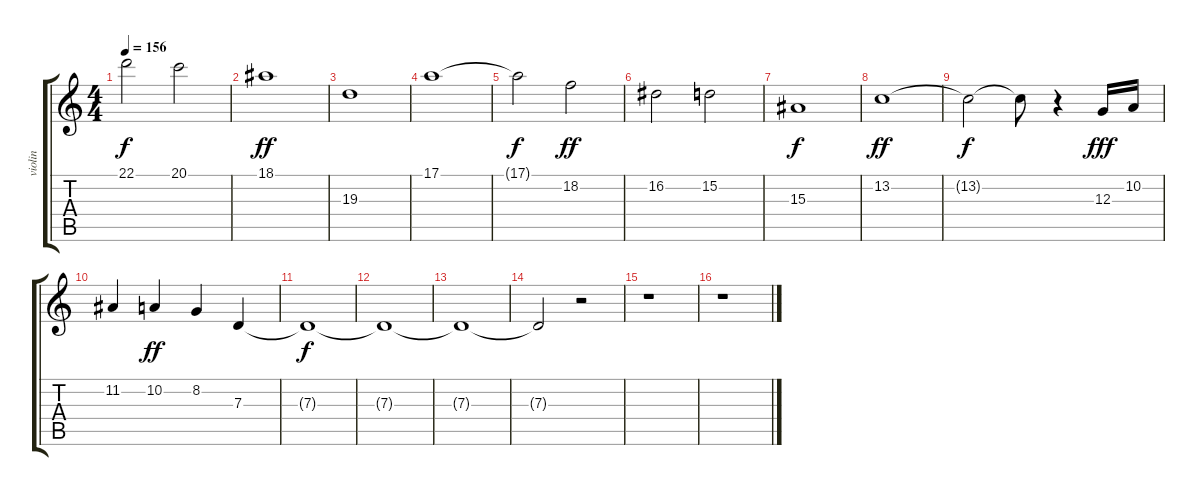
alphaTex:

\track ("violin" "violin") {instrument violin}
\staff {score tabs}
\tuning (E4 B3 G3 D3 A2 E2) {hide}
\ts (4 4)
\tempo 156
\clef g2
\ks c
22.1.2{dy f} 20.1.2 |
18.1.1{dy ff} |
19.3.1 |
17.1.1 |
17.1{t}.2{dy f} 18.2.2{dy ff} |
16.2.2 15.2.2 |
15.3.1{dy f} |
13.2.1{dy ff} |
13.2{t}.2{dy f} 13.2{t}.8 r.4 12.3.16{dy fff} 10.2.16 |
11.2.4 10.2.4{dy ff} 8.2.4 7.3.4 |
7.3{t}.1{dy f} |
7.3{t}.1 |
7.3{t}.1 |
7.3{t}.2 r.2 |
r.1 |
r.1
